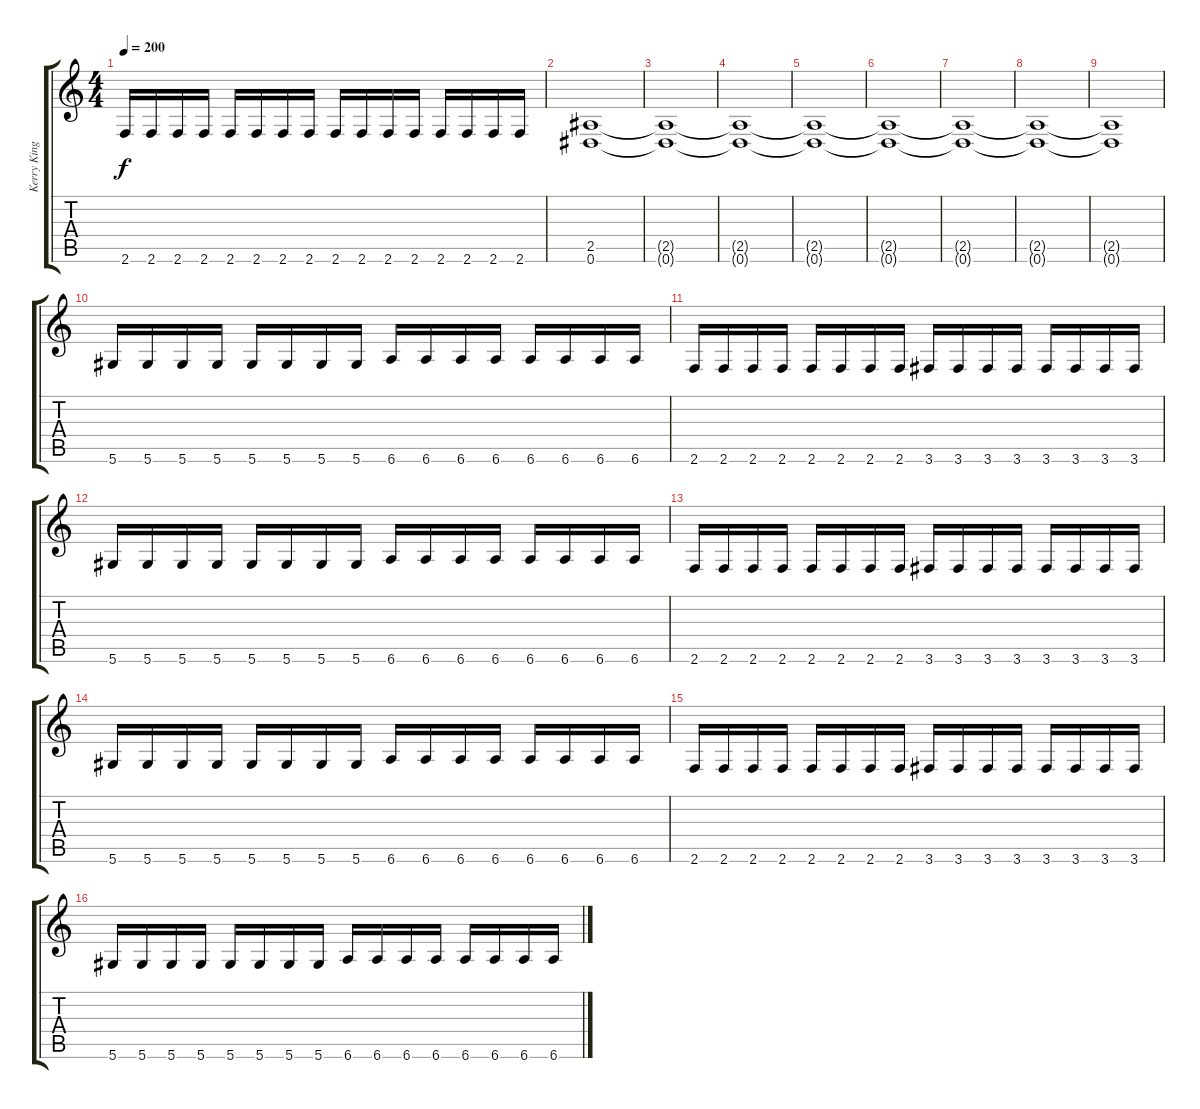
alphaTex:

\track ("Kerry King" "Kerry King") {instrument distortionguitar}
\staff {score tabs}
\tuning (Eb4 Bb3 Gb3 Db3 Ab2 Eb2) {hide}
\ts (4 4)
\tempo 200
\clef g2
\ks c
2.6.16{dy f} 2.6.16 2.6.16 2.6.16 2.6.16 2.6.16 2.6.16 2.6.16 2.6.16 2.6.16 2.6.16 2.6.16 2.6.16 2.6.16 2.6.16 2.6.16 |
(2.5 0.6).1 |
(2.5{t} 0.6{t}).1 |
(2.5{t} 0.6{t}).1 |
(2.5{t} 0.6{t}).1 |
(2.5{t} 0.6{t}).1 |
(2.5{t} 0.6{t}).1 |
(2.5{t} 0.6{t}).1 |
(2.5{t} 0.6{t}).1 |
5.6.16 5.6.16 5.6.16 5.6.16 5.6.16 5.6.16 5.6.16 5.6.16 6.6.16 6.6.16 6.6.16 6.6.16 6.6.16 6.6.16 6.6.16 6.6.16 |
2.6.16 2.6.16 2.6.16 2.6.16 2.6.16 2.6.16 2.6.16 2.6.16 3.6.16 3.6.16 3.6.16 3.6.16 3.6.16 3.6.16 3.6.16 3.6.16 |
5.6.16 5.6.16 5.6.16 5.6.16 5.6.16 5.6.16 5.6.16 5.6.16 6.6.16 6.6.16 6.6.16 6.6.16 6.6.16 6.6.16 6.6.16 6.6.16 |
2.6.16 2.6.16 2.6.16 2.6.16 2.6.16 2.6.16 2.6.16 2.6.16 3.6.16 3.6.16 3.6.16 3.6.16 3.6.16 3.6.16 3.6.16 3.6.16 |
5.6.16 5.6.16 5.6.16 5.6.16 5.6.16 5.6.16 5.6.16 5.6.16 6.6.16 6.6.16 6.6.16 6.6.16 6.6.16 6.6.16 6.6.16 6.6.16 |
2.6.16 2.6.16 2.6.16 2.6.16 2.6.16 2.6.16 2.6.16 2.6.16 3.6.16 3.6.16 3.6.16 3.6.16 3.6.16 3.6.16 3.6.16 3.6.16 |
5.6.16 5.6.16 5.6.16 5.6.16 5.6.16 5.6.16 5.6.16 5.6.16 6.6.16 6.6.16 6.6.16 6.6.16 6.6.16 6.6.16 6.6.16 6.6.16
